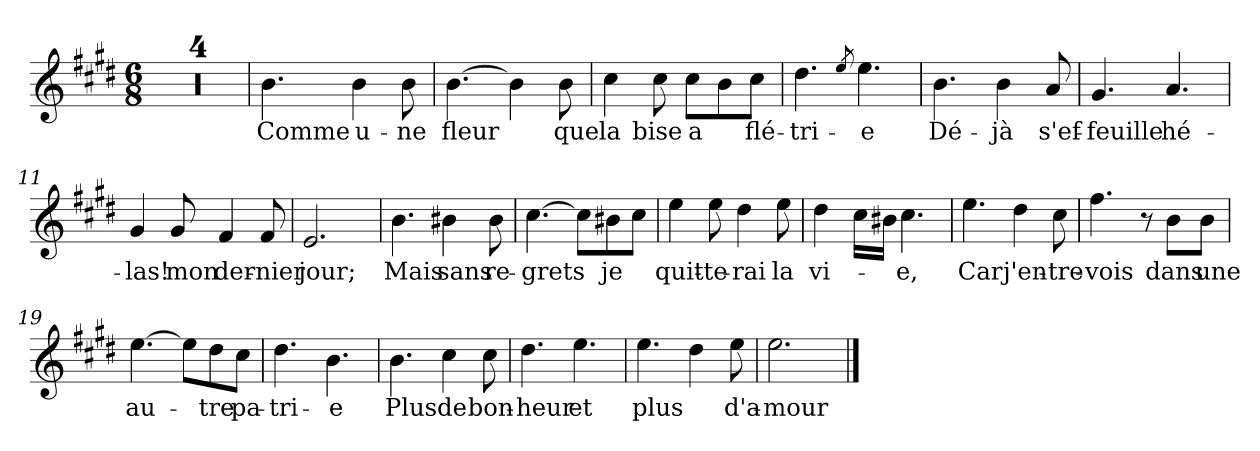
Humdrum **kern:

**kern	**text
*part1	*part1
*staff1	*staff1
*clefG2	*
*k[f#c#g#d#]	*
*M6/8	*
=1	=1
2.r	.
=2	=2
2.r	.
=3	=3
2.r	.
=4	=4
2.r	.
=5	=5
!	!LO:LY:b
4.b\	Comme
!	!LO:LY:b
4b\	u-
!	!LO:LY:b
8b\	-ne
=6	=6
!	!LO:LY:b
[4.b\	fleur
4b\]	.
!	!LO:LY:b
8b\	que
=7	=7
!	!LO:LY:b
4cc#\	la
!	!LO:LY:b
8cc#\	bise
!	!LO:LY:b
8cc#\L	a
8b\	.
!	!LO:LY:b
8cc#\J	flé-
=8	=8
!	!LO:LY:b
4.dd#\	-tri-
8qee/	.
!	!LO:LY:b
4.ee\	-e
=9	=9
!	!LO:LY:b
4.b\	Dé-
!	!LO:LY:b
4b\	jà
!	!LO:LY:b
8a/	s'ef-
=10	=10
!	!LO:LY:b
4.g#/	-feuille
!	!LO:LY:b
4.a/	hé-
!!LO:LB:g=z
=11	=11
!	!LO:LY:b
4g#/	-las!
!	!LO:LY:b
8g#/	mon
!	!LO:LY:b
4f#/	der-
!	!LO:LY:b
8f#/	-nier
=12	=12
!	!LO:LY:b
2.e/	jour;
=13	=13
!	!LO:LY:b
4.b\	Mais
!	!LO:LY:b
4b#X\	sans
!	!LO:LY:b
8b#\	re-
=14	=14
!	!LO:LY:b
[4.cc#\	-grets
8cc#\L]	.
!	!LO:LY:b
8b#X\	je
8cc#\J	.
=15	=15
!	!LO:LY:b
4ee\	quit-
!	!LO:LY:b
8ee\	-te-
!	!LO:LY:b
4dd#\	-rai
!	!LO:LY:b
8ee\	la
=16	=16
!	!LO:LY:b
4dd#\	vi-
16cc#\LL	.
16b#X\JJ	.
!	!LO:LY:b
4.cc#\	-e,
=17	=17
!	!LO:LY:b
4.ee\	Car
!	!LO:LY:b
4dd#\	j'en-
!	!LO:LY:b
8cc#\	-tre-
=18	=18
!	!LO:LY:b
4.ff#\	-vois
8r	.
!	!LO:LY:b
8b\L	dans
!	!LO:LY:b
8b\J	une
!!LO:LB:g=z
=19	=19
!	!LO:LY:b
[4.ee\	au-
8ee\L]	.
!	!LO:LY:b
8dd#\	-tre
!	!LO:LY:b
8cc#\J	pa-
=20	=20
!	!LO:LY:b
4.dd#\	-tri-
!	!LO:LY:b
4.b\	-e
=21	=21
!	!LO:LY:b
4.b\	Plus
!	!LO:LY:b
4cc#\	de
!	!LO:LY:b
8cc#\	bon-
=22	=22
!	!LO:LY:b
4.dd#\	-heur
!	!LO:LY:b
4.ee\	et
=23	=23
!	!LO:LY:b
4.ee\	plus
4dd#\	.
!	!LO:LY:b
8ee\	d'a-
=24	=24
!	!LO:LY:b
2.ee\	-mour
==	==
*-	*-
